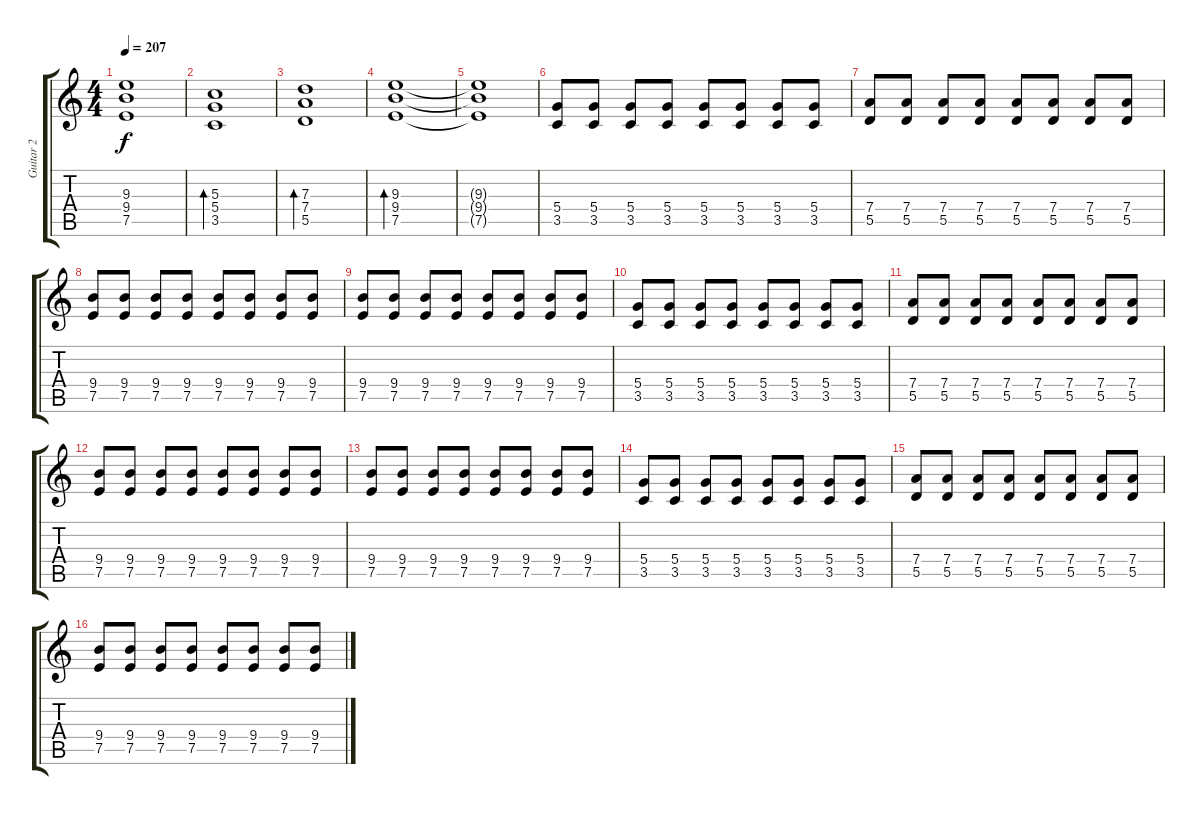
\track ("Guitar 2" "Guitar 2") {instrument distortionguitar}
\staff {score tabs}
\tuning (E4 B3 G3 D3 A2 E2) {hide}
\ts (4 4)
\tempo 207
\clef g2
\ks c
(9.3{t} 9.4{t} 7.5{t}).1{dy f} |
(5.3 5.4 3.5).1{bd 120} |
(7.3 7.4 5.5).1{bd 120} |
(9.3 9.4 7.5).1{bd 120} |
(9.3{t} 9.4{t} 7.5{t}).1 |
(5.4 3.5).8{volume 10} (5.4 3.5).8 (5.4 3.5).8 (5.4 3.5).8 (5.4 3.5).8 (5.4 3.5).8 (5.4 3.5).8 (5.4 3.5).8 |
(7.4 5.5).8 (7.4 5.5).8 (7.4 5.5).8 (7.4 5.5).8 (7.4 5.5).8 (7.4 5.5).8 (7.4 5.5).8 (7.4 5.5).8 |
(9.4 7.5).8 (9.4 7.5).8 (9.4 7.5).8 (9.4 7.5).8 (9.4 7.5).8 (9.4 7.5).8 (9.4 7.5).8 (9.4 7.5).8 |
(9.4 7.5).8 (9.4 7.5).8 (9.4 7.5).8 (9.4 7.5).8 (9.4 7.5).8 (9.4 7.5).8 (9.4 7.5).8 (9.4 7.5).8 |
(5.4 3.5).8 (5.4 3.5).8 (5.4 3.5).8 (5.4 3.5).8 (5.4 3.5).8 (5.4 3.5).8 (5.4 3.5).8 (5.4 3.5).8 |
(7.4 5.5).8 (7.4 5.5).8 (7.4 5.5).8 (7.4 5.5).8 (7.4 5.5).8 (7.4 5.5).8 (7.4 5.5).8 (7.4 5.5).8 |
(9.4 7.5).8 (9.4 7.5).8 (9.4 7.5).8 (9.4 7.5).8 (9.4 7.5).8 (9.4 7.5).8 (9.4 7.5).8 (9.4 7.5).8 |
(9.4 7.5).8 (9.4 7.5).8 (9.4 7.5).8 (9.4 7.5).8 (9.4 7.5).8 (9.4 7.5).8 (9.4 7.5).8 (9.4 7.5).8 |
(5.4 3.5).8 (5.4 3.5).8 (5.4 3.5).8 (5.4 3.5).8 (5.4 3.5).8 (5.4 3.5).8 (5.4 3.5).8 (5.4 3.5).8 |
(7.4 5.5).8 (7.4 5.5).8 (7.4 5.5).8 (7.4 5.5).8 (7.4 5.5).8 (7.4 5.5).8 (7.4 5.5).8 (7.4 5.5).8 |
(9.4 7.5).8 (9.4 7.5).8 (9.4 7.5).8 (9.4 7.5).8 (9.4 7.5).8 (9.4 7.5).8 (9.4 7.5).8 (9.4 7.5).8
